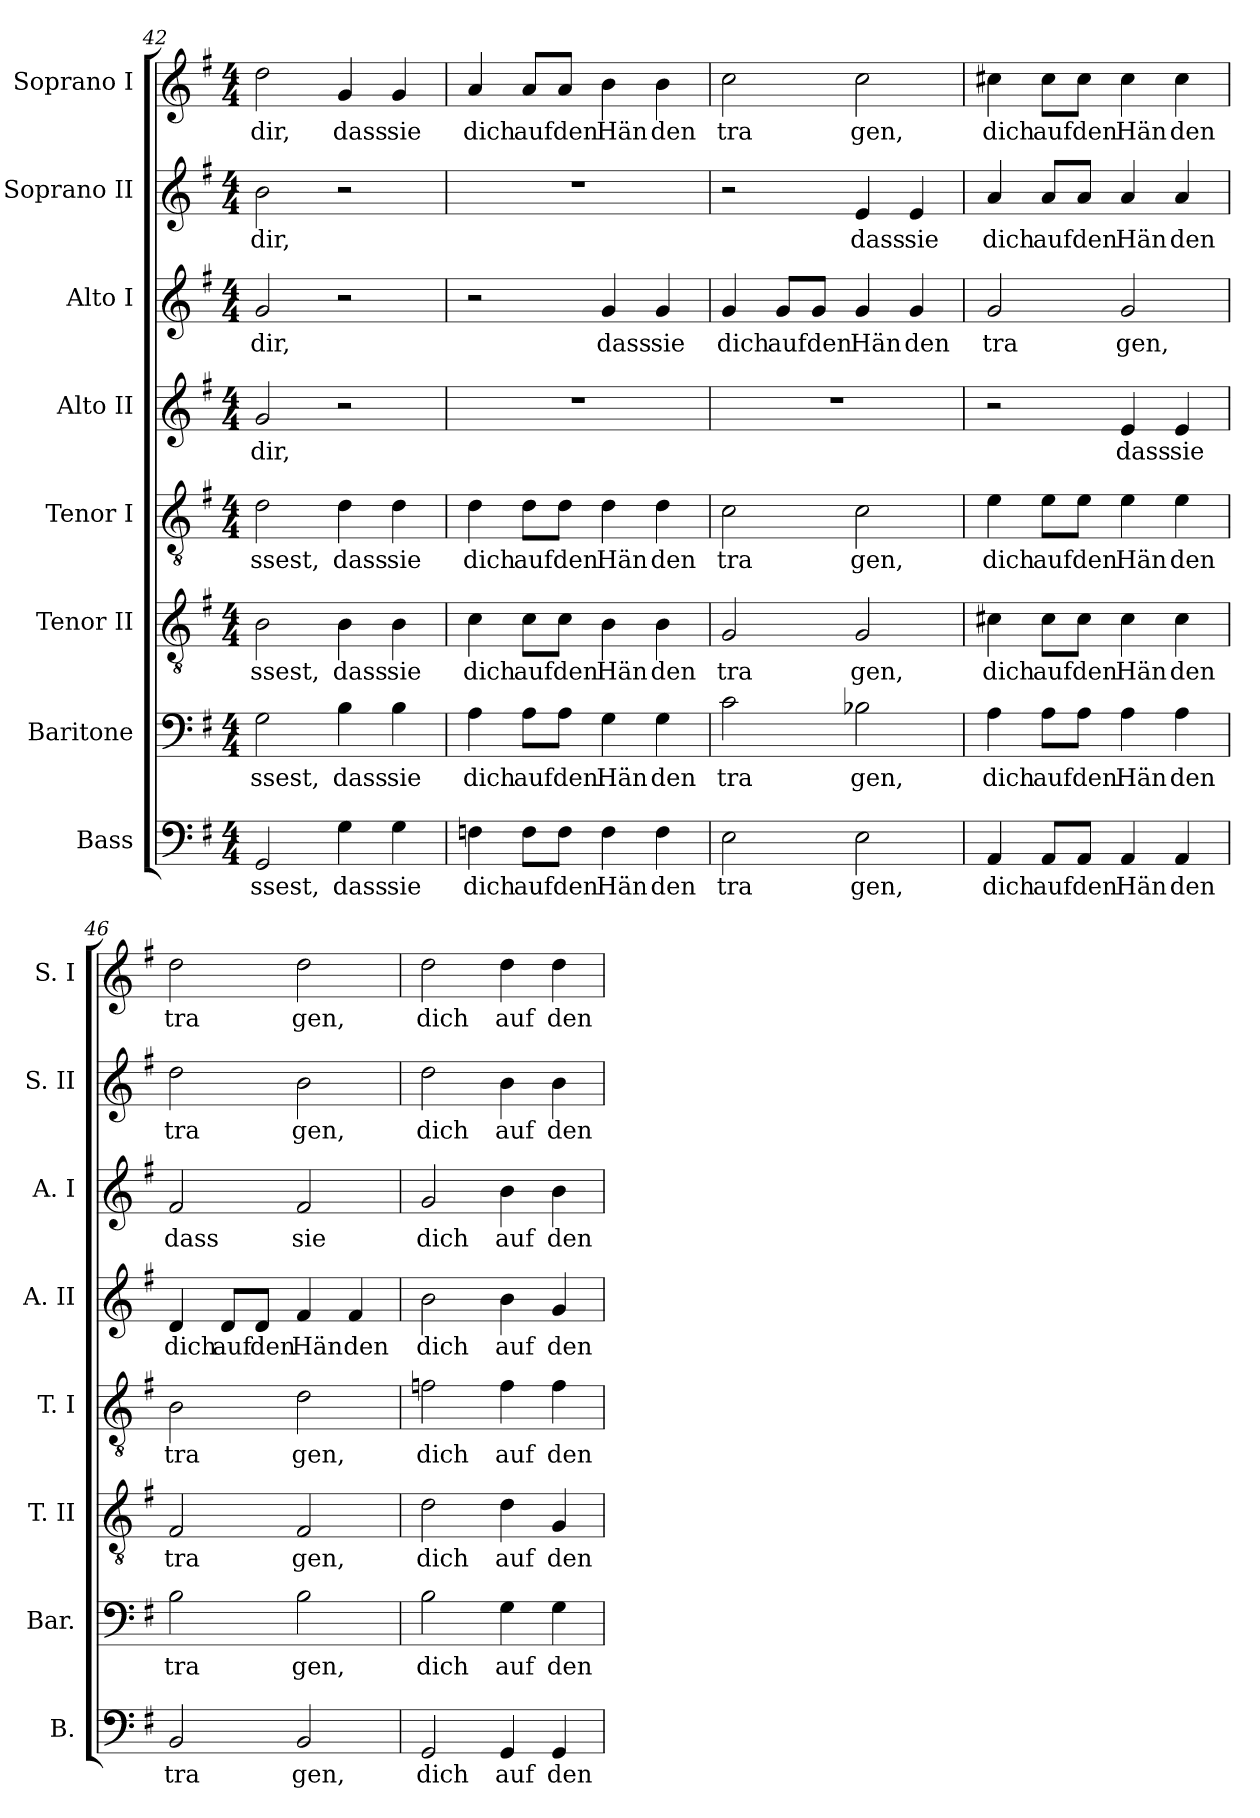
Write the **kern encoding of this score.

**kern	**text	**kern	**text	**kern	**text	**kern	**text	**kern	**text	**kern	**text	**kern	**text	**kern	**text
*part8	*part8	*part7	*part7	*part6	*part6	*part5	*part5	*part4	*part4	*part3	*part3	*part2	*part2	*part1	*part1
*staff8	*staff8	*staff7	*staff7	*staff6	*staff6	*staff5	*staff5	*staff4	*staff4	*staff3	*staff3	*staff2	*staff2	*staff1	*staff1
*I"Bass	*	*I"Baritone	*	*I"Tenor II	*	*I"Tenor I	*	*I"Alto II	*	*I"Alto I	*	*I"Soprano II	*	*I"Soprano I	*
*I'B.	*	*I'Bar.	*	*I'T. II	*	*I'T. I	*	*I'A. II	*	*I'A. I	*	*I'S. II	*	*I'S. I	*
*clefF4	*	*clefF4	*	*clefGv2	*	*clefGv2	*	*clefG2	*	*clefG2	*	*clefG2	*	*clefG2	*
*k[f#]	*	*k[f#]	*	*k[f#]	*	*k[f#]	*	*k[f#]	*	*k[f#]	*	*k[f#]	*	*k[f#]	*
*M4/4	*	*M4/4	*	*M4/4	*	*M4/4	*	*M4/4	*	*M4/4	*	*M4/4	*	*M4/4	*
=42	=42	=42	=42	=42	=42	=42	=42	=42	=42	=42	=42	=42	=42	=42	=42
2GG/	ssest,	2G\	ssest,	2B\	ssest,	2d\	ssest,	2g/	dir,	2g/	dir,	2b\	dir,	2dd\	dir,
4G\	dass	4B\	dass	4B\	dass	4d\	dass	2r	.	2r	.	2r	.	4g/	dass
4G\	sie	4B\	sie	4B\	sie	4d\	sie	.	.	.	.	.	.	4g/	sie
!!LO:PB:g=z
=43	=43	=43	=43	=43	=43	=43	=43	=43	=43	=43	=43	=43	=43	=43	=43
4Fn\	dich	4A\	dich	4c\	dich	4d\	dich	1r	.	2r	.	1r	.	4a/	dich
8F\L	auf	8A\L	auf	8c\L	auf	8d\L	auf	.	.	.	.	.	.	8a/L	auf
8F\J	den	8A\J	den	8c\J	den	8d\J	den	.	.	.	.	.	.	8a/J	den
4F\	Hän	4G\	Hän	4B\	Hän	4d\	Hän	.	.	4g/	dass	.	.	4b\	Hän
4F\	den	4G\	den	4B\	den	4d\	den	.	.	4g/	sie	.	.	4b\	den
=44	=44	=44	=44	=44	=44	=44	=44	=44	=44	=44	=44	=44	=44	=44	=44
2E\	tra	2c\	tra	2G/	tra	2c\	tra	1r	.	4g/	dich	2r	.	2cc\	tra
.	.	.	.	.	.	.	.	.	.	8g/L	auf	.	.	.	.
.	.	.	.	.	.	.	.	.	.	8g/J	den	.	.	.	.
2E\	gen,	2B-X\	gen,	2G/	gen,	2c\	gen,	.	.	4g/	Hän	4e/	dass	2cc\	gen,
.	.	.	.	.	.	.	.	.	.	4g/	den	4e/	sie	.	.
=45	=45	=45	=45	=45	=45	=45	=45	=45	=45	=45	=45	=45	=45	=45	=45
4AA/	dich	4A\	dich	4c#X\	dich	4e\	dich	2r	.	2g/	tra	4a/	dich	4cc#X\	dich
8AA/L	auf	8A\L	auf	8c#\L	auf	8e\L	auf	.	.	.	.	8a/L	auf	8cc#\L	auf
8AA/J	den	8A\J	den	8c#\J	den	8e\J	den	.	.	.	.	8a/J	den	8cc#\J	den
4AA/	Hän	4A\	Hän	4c#\	Hän	4e\	Hän	4e/	dass	2g/	gen,	4a/	Hän	4cc#\	Hän
4AA/	den	4A\	den	4c#\	den	4e\	den	4e/	sie	.	.	4a/	den	4cc#\	den
!!LO:PB:g=z
=46	=46	=46	=46	=46	=46	=46	=46	=46	=46	=46	=46	=46	=46	=46	=46
2BB/	tra	2B\	tra	2F#/	tra	2B\	tra	4d/	dich	2f#/	dass	2dd\	tra	2dd\	tra
.	.	.	.	.	.	.	.	8d/L	auf	.	.	.	.	.	.
.	.	.	.	.	.	.	.	8d/J	den	.	.	.	.	.	.
2BB/	gen,	2B\	gen,	2F#/	gen,	2d\	gen,	4f#/	Hän	2f#/	sie	2b\	gen,	2dd\	gen,
.	.	.	.	.	.	.	.	4f#/	den	.	.	.	.	.	.
=47	=47	=47	=47	=47	=47	=47	=47	=47	=47	=47	=47	=47	=47	=47	=47
2GG/	dich	2B\	dich	2d\	dich	2fn\	dich	2b\	dich	2g/	dich	2dd\	dich	2dd\	dich
4GG/	auf	4G\	auf	4d\	auf	4f\	auf	4b\	auf	4b\	auf	4b\	auf	4dd\	auf
4GG/	den	4G\	den	4G/	den	4f\	den	4g/	den	4b\	den	4b\	den	4dd\	den
=	=	=	=	=	=	=	=	=	=	=	=	=	=	=	=
*-	*-	*-	*-	*-	*-	*-	*-	*-	*-	*-	*-	*-	*-	*-	*-
